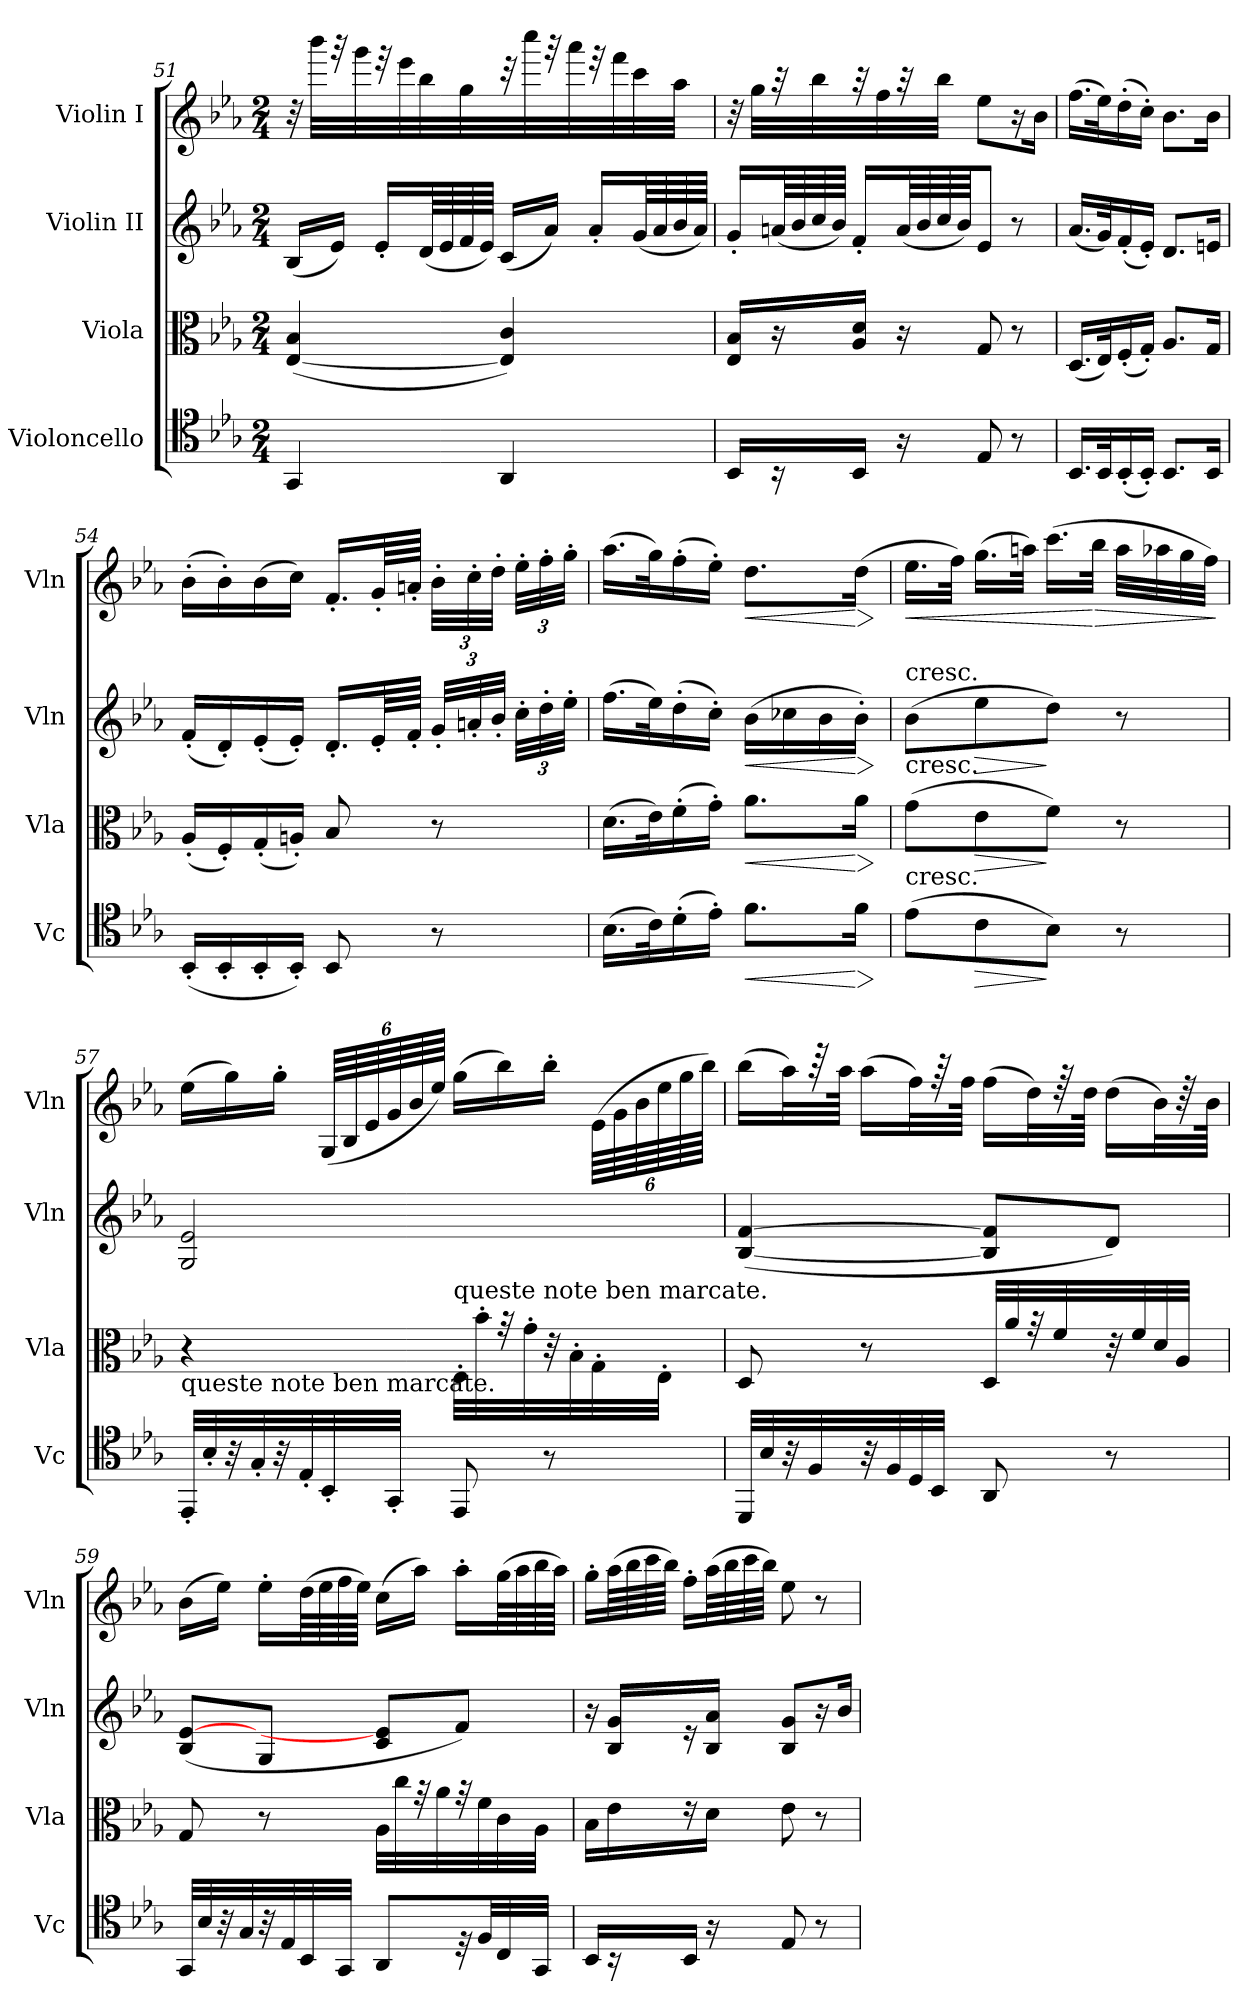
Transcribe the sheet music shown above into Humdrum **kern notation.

**kern	**dynam	**kern	**dynam	**kern	**dynam	**kern	**dynam
*part4	*part4	*part3	*part3	*part2	*part2	*part1	*part1
*staff4	*staff4	*staff3	*staff3	*staff2	*staff2	*staff1	*staff1
*I"Violoncello	*	*I"Viola	*	*I"Violin II	*	*I"Violin I	*
*I'Vc	*	*I'Vla	*	*I'Vln	*	*I'Vln	*
*clefC4	*	*clefC3	*	*clefG2	*	*clefG2	*
*k[b-e-a-]	*	*k[b-e-a-]	*	*k[b-e-a-]	*	*k[b-e-a-]	*
*E-:	*	*E-:	*	*E-:	*	*E-:	*
*M2/4	*	*M2/4	*	*M2/4	*	*M2/4	*
=51	=51	=51	=51	=51	=51	=51	=51
4GG	.	([4E- 4B-	.	(16B-LL	.	32r	.
.	.	.	.	.	.	32bbb-LLL	.
.	.	.	.	16e-JJ)	.	32r	.
.	.	.	.	.	.	32ggg	.
.	.	.	.	16e-'LL	.	32r	.
.	.	.	.	.	.	32eee-	.
.	.	.	.	(64dLL	.	32bb-	.
.	.	.	.	64e-	.	.	.
.	.	.	.	64f	.	32gg	.
.	.	.	.	64e-JJJJ)	.	.	.
4AA-	.	4E-] 4c)	.	(16cLL	.	32r	.
.	.	.	.	.	.	32cccc	.
.	.	.	.	16a-JJ)	.	32r	.
.	.	.	.	.	.	32aaa-	.
.	.	.	.	16a-'LL	.	32r	.
.	.	.	.	.	.	32fff	.
.	.	.	.	(64gLL	.	32ccc	.
.	.	.	.	64a-	.	.	.
.	.	.	.	64b-	.	32aa-JJJ	.
.	.	.	.	64a-JJJJ)	.	.	.
=52	=52	=52	=52	=52	=52	=52	=52
16BB-LL	.	16E- 16B-LL	.	16g'LL	.	32r	.
.	.	.	.	.	.	32ggLLL	.
16r	.	16r	.	(64anLL	.	32r	.
.	.	.	.	64b-	.	.	.
.	.	.	.	64cc	.	32bb-	.
.	.	.	.	64b-JJJJ)	.	.	.
16BB-JJ	.	16A- 16dJJ	.	16f'LL	.	32r	.
.	.	.	.	.	.	32ff	.
16r	.	16r	.	(64aLL	.	32r	.
.	.	.	.	64b-	.	.	.
.	.	.	.	64cc	.	32bb-JJJ	.
.	.	.	.	64b-JJJ)	.	.	.
8E-	.	8G	.	8e-J	.	8ee-L	.
8r	.	8r	.	8r	.	16r	.
.	.	.	.	.	.	16b-Jk	.
=53	=53	=53	=53	=53	=53	=53	=53
16.BB-LL	.	(16.DLL	.	(16.a-LL	.	(16.ffLL	.
32BB-K	.	32E-K)	.	32gK)	.	32ee-K)	.
(16BB-'	.	(16F'	.	(16f'	.	(16dd'	.
16BB-'JJ)	.	16G'JJ)	.	16e-'JJ)	.	16cc'JJ)	.
8.BB-L	.	8.A-L	.	8.dL	.	8.b-L	.
16BB-Jk	.	16GJk	.	16enJk	.	16b-Jk	.
=54	=54	=54	=54	=54	=54	=54	=54
(16BB-'LL	.	(16A-'LL	.	(16f'LL	.	(16b-'LL	.
16BB-'	.	16F')	.	16d')	.	16b-')	.
16BB-'	.	(16G'	.	(16e-'	.	(16b-	.
16BB-'JJ)	.	16An'JJ)	.	16e-'JJ)	.	16ccJJ)	.
8BB-	.	8B-	.	16.d'LL	.	16.f'LL	.
.	.	.	.	64e-'LL	.	64g'LL	.
.	.	.	.	64f'JJJJ	.	64an'JJJJ	.
8r	.	8r	.	48g'LLL	.	48b-'LLL	.
.	.	.	.	48an'	.	48cc'	.
.	.	.	.	48b-'JJJ	.	48dd'JJJ	.
.	.	.	.	48cc'LLL	.	48ee-'LLL	.
.	.	.	.	48dd'	.	48ff'	.
.	.	.	.	48ee-'JJJ	.	48gg'JJJ	.
=55	=55	=55	=55	=55	=55	=55	=55
(16.B-LL	.	(16.dLL	.	(16.ffLL	.	(16.aa-LL	.
32cK)	.	32e-K)	.	32ee-K)	.	32ggK)	.
(16d'	.	(16f'	.	(16dd'	.	(16ff'	.
16e-'JJ)	.	16g'JJ)	.	16cc'JJ)	.	16ee-'JJ)	.
!	!LO:HP:b	!	!LO:HP:b	!	!LO:HP:b	!	!LO:HP:b
8.fL	<	8.a-L	<	(16b-LL	<	8.ddL	<
.	.	.	.	16cc-X	.	.	.
.	.	.	.	16b-	.	.	.
!	!LO:HP:n=1:b	!	!LO:HP:n=1:b	!	!LO:HP:n=1:b	!	!LO:HP:n=1:b
16fJk	[ >	16a-Jk	[ >	16b-'JJ)	[ >	(16ddJk	[ >
.	]	.	]	.	]	.	]
=56	=56	=56	=56	=56	=56	=56	=56
!	!	!	!	!LO:TX:t=cresc.	!	!	!
!	!	!LO:TX:t=cresc.	!	!	!	!	!
!LO:TX:t=cresc.	!	!	!	!	!	!	!
!	!	!	!	!	!	!	!LO:HP:b
(8e-L	.	(8gL	.	(8b-L	.	16.ee-LL	<
.	.	.	.	.	.	32ffJJk)	.
!	!LO:HP:b	!	!LO:HP:b	!	!LO:HP:b	!	!
8c	>	8e-	>	8ee-	>	(16.ggLL	.
.	.	.	.	.	.	32aanJJk)	.
8B-J)	]	8fJ)	]	8ddJ)	]	(16.cccLL	.
!	!	!	!	!	!	!	!LO:HP:n=1:b
.	.	.	.	.	.	32bb-JJk	[ >
8r	.	8r	.	8r	.	32aaLLL	.
.	.	.	.	.	.	32aa-X	.
.	.	.	.	.	.	32gg	.
.	.	.	.	.	.	32ffJJJ)	.
.	.	.	.	.	.	.	]
=57	=57	=57	=57	=57	=57	=57	=57
!	!	!LO:TX:b:t=queste note ben marcate.	!	!	!	!	!
32EE-'LLL	.	4r	.	2G 2e-	.	(16ee-LL	.
32B-'	.	.	.	.	.	.	.
32r	.	.	.	.	.	16gg)	.
32G'	.	.	.	.	.	.	.
32r	.	.	.	.	.	16gg'JJ	.
32E-'	.	.	.	.	.	.	.
32BB-'	.	.	.	.	.	(96GLLLL	.
.	.	.	.	.	.	96B-	.
.	.	.	.	.	.	96e-	.
32GG'JJJ	.	.	.	.	.	96g	.
.	.	.	.	.	.	96b-	.
.	.	.	.	.	.	96ee-JJJJ)	.
!	!	!LO:TX:a:t=queste note ben marcate.	!	!	!	!	!
8EE-	.	32E-'LLL	.	.	.	(16ggLL	.
.	.	32b-'	.	.	.	.	.
.	.	32r	.	.	.	16bb-)	.
.	.	32g'	.	.	.	.	.
8r	.	32r	.	.	.	16bb-'JJ	.
.	.	32B-'	.	.	.	.	.
.	.	32G'	.	.	.	(96e-LLLL	.
.	.	.	.	.	.	96g	.
.	.	.	.	.	.	96b-	.
.	.	32E-'JJJ	.	.	.	96ee-	.
.	.	.	.	.	.	96gg	.
.	.	.	.	.	.	96bb-JJJJ)	.
=58	=58	=58	=58	=58	=58	=58	=58
32DDLLL	.	8D	.	([4B- [4f	.	(16bb-LL	.
32B-	.	.	.	.	.	.	.
32r	.	.	.	.	.	32aa-L)	.
32F	.	.	.	.	.	64r	.
.	.	.	.	.	.	64aa-JJJk	.
32r	.	8r	.	.	.	(16aa-LL	.
32F	.	.	.	.	.	.	.
32D	.	.	.	.	.	32ffL)	.
32BB-JJJ	.	.	.	.	.	64r	.
.	.	.	.	.	.	64ffJJJk	.
8AA-	.	32DLLL	.	8B-] 8f]L	.	(16ffLL	.
.	.	32a-	.	.	.	.	.
.	.	32r	.	.	.	32ddL)	.
.	.	32f	.	.	.	64r	.
.	.	.	.	.	.	64ddJJJk	.
8r	.	32r	.	8dJ)	.	(16ddLL	.
.	.	32f	.	.	.	.	.
.	.	32d	.	.	.	32b-L)	.
.	.	32A-JJJ	.	.	.	64r	.
.	.	.	.	.	.	64b-JJJk	.
=59	=59	=59	=59	=59	=59	=59	=59
32GGLLL	.	8G	.	(8B- [8e-L	.	(16b-LL	.
32B-	.	.	.	.	.	.	.
32r	.	.	.	.	.	16ee-JJ)	.
32G	.	.	.	.	.	.	.
32r	.	8r	.	8GJ	.	16ee-'LL	.
32E-	.	.	.	.	.	.	.
32BB-	.	.	.	.	.	(64ddLL	.
.	.	.	.	.	.	64ee-	.
32GGJJJ	.	.	.	.	.	64ff	.
.	.	.	.	.	.	64ee-JJJJ)	.
8AA-L	.	32A-LLL	.	8c 8e-]L	.	(16ccLL	.
.	.	32cc	.	.	.	.	.
.	.	32r	.	.	.	16aa-JJ)	.
.	.	32a-	.	.	.	.	.
32r	.	32r	.	8fJ)	.	16aa-'LL	.
32FLL	.	32f	.	.	.	.	.
32C	.	32c	.	.	.	(64ggLL	.
.	.	.	.	.	.	64aa-	.
32GGJJJ	.	32A-JJJ	.	.	.	64bb-	.
.	.	.	.	.	.	64aa-JJJJ)	.
=60	=60	=60	=60	=60	=60	=60	=60
16BB-LL	.	16B-LL	.	16r	.	16gg'LL	.
16r	.	16e-	.	16B- 16gLL	.	(64aa-LL	.
.	.	.	.	.	.	64bb-	.
.	.	.	.	.	.	64ccc	.
.	.	.	.	.	.	64bb-JJJJ)	.
16BB-JJ	.	16r	.	16r	.	16ff'LL	.
16r	.	16dJJ	.	16B- 16a-JJ	.	(64aa-LL	.
.	.	.	.	.	.	64bb-	.
.	.	.	.	.	.	64ccc	.
.	.	.	.	.	.	64bb-JJJJ)	.
8E-	.	8e-	.	8B- 8gL	.	8ee-	.
8r	.	8r	.	16r	.	8r	.
.	.	.	.	16b-Jk	.	.	.
=	=	=	=	=	=	=	=
*-	*-	*-	*-	*-	*-	*-	*-
